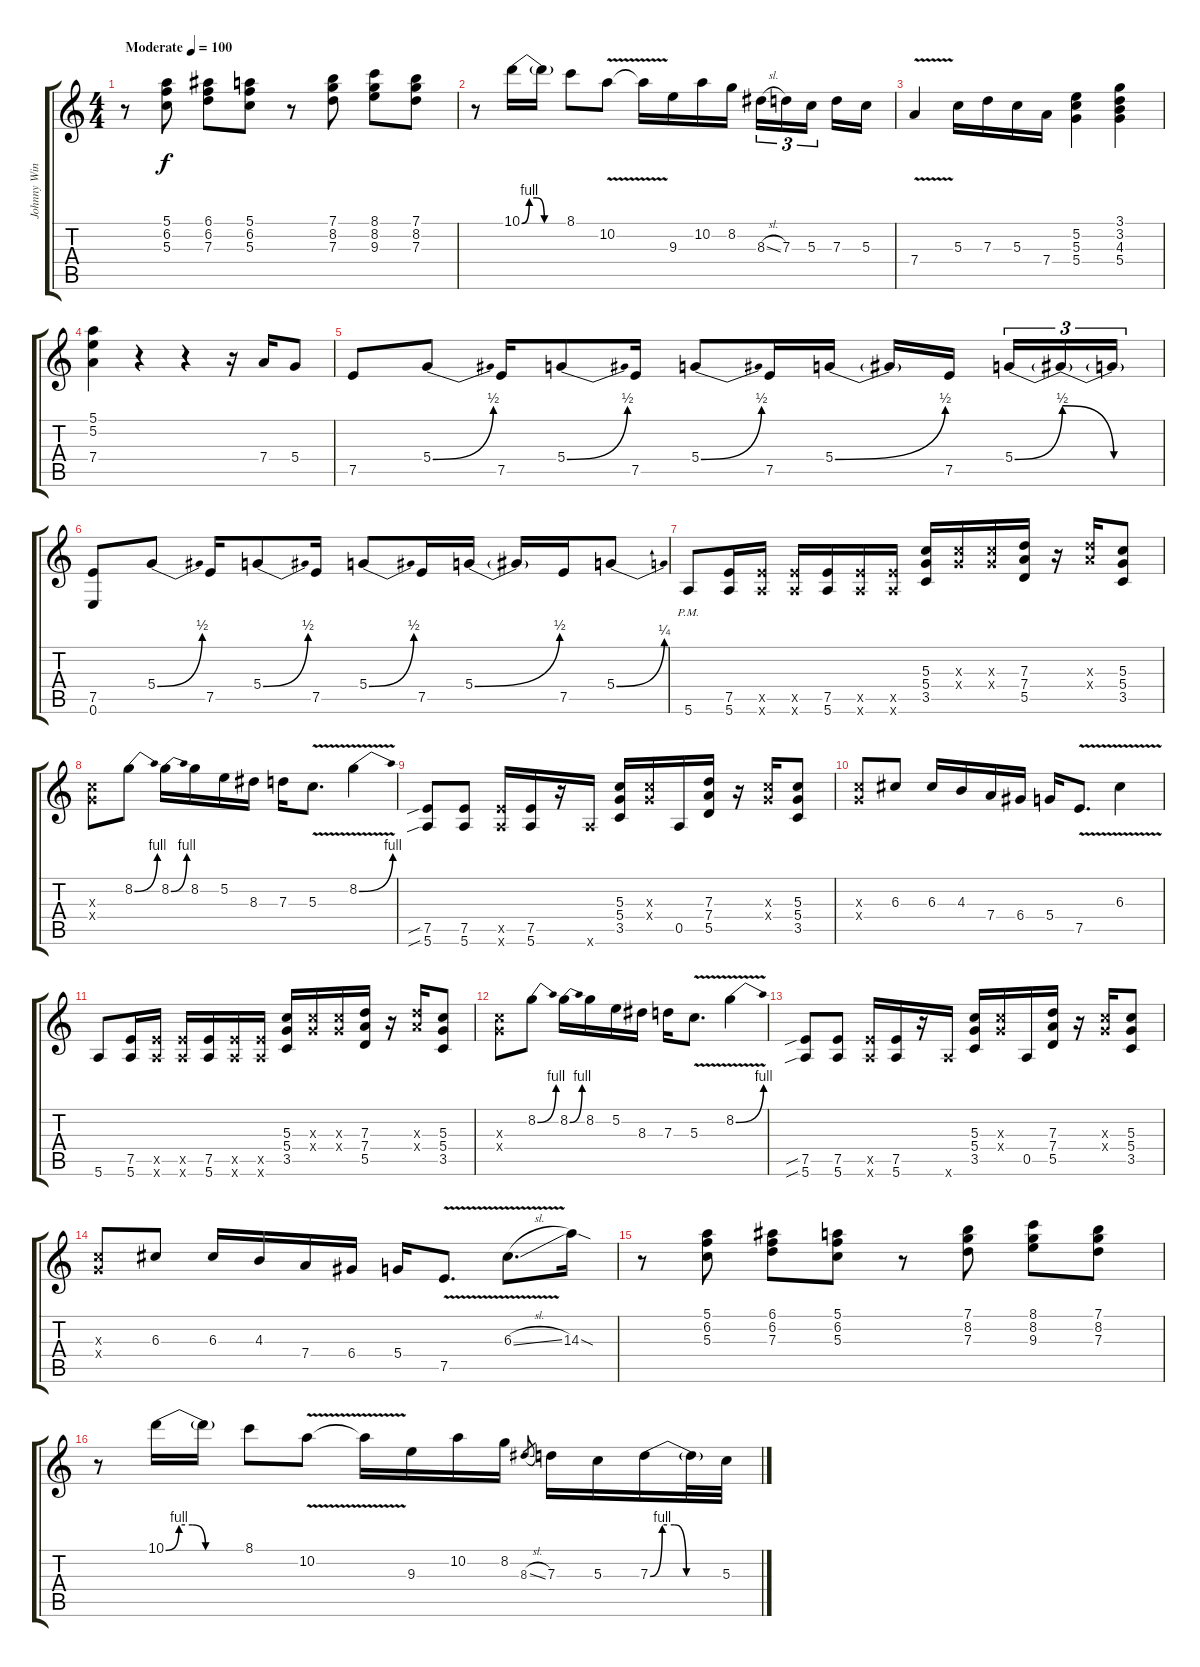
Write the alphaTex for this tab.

\track ("Johnny Winter" "Johnny Win") {instrument distortionguitar}
\staff {score tabs}
\tuning (E4 B3 G3 D3 A2 E2) {hide}
\ts (4 4)
\tempo (100 "Moderate")
\clef g2
\ks c
r.8{dy f instrument distortionguitar} (5.1 6.2 5.3).8 (6.1 6.2 7.3).8 (5.1 6.2 5.3).8 r.8 (7.1 8.2 7.3).8 (8.1 8.2 9.3).8 (7.1 8.2 7.3).8 |
r.8 10.1{be (custom 0 0 10 4 20 4 30 0 60 0)}.16 10.1{t}.16 8.1.8 10.2{v}.8 10.2{t}.16 9.3.16 10.2.16 8.2.16 8.3{sl}.16{tu (3 2)} 7.3.16{tu (3 2)} 5.3.16{tu (3 2) beam splitsecondary} 7.3.16 5.3.16 |
7.4{v}.4 5.3.16 7.3.16 5.3.16 7.4.16 (5.2 5.3 5.4).4 (3.1 3.2 4.3 5.4).4 |
(5.1 5.2 7.4).4 r.4 r.4 r.16 7.4.16 5.4.8 |
7.5.8 5.4{be (bend 0 0 60 2)}.8 7.5.16 5.4{be (bend 0 0 60 2)}.8 7.5.16 5.4{be (bend 0 0 60 2)}.8 7.5.16 5.4{be (bend 0 0 60 2)}.16 5.4{t}.16 7.5.16{beam splitsecondary} 5.4{be (bend 0 0 60 2)}.16{tu (3 2)} 5.4{be (release 0 2 60 0) t}.16{tu (3 2)} 5.4{be (hold 0 0 60 0) t}.16{tu (3 2)} |
(7.5 0.6).8 5.4{be (bend 0 0 60 2)}.8 7.5.16 5.4{be (bend 0 0 60 2)}.8 7.5.16 5.4{be (bend 0 0 60 2)}.8 7.5.16 5.4{be (bend 0 0 60 2)}.16 5.4{t}.16 7.5.16 5.4{be (bend 0 0 60 1)}.8 |
5.6{pm}.8 (7.5 5.6).16 (7.5{x} 5.6{x}).16 (7.5{x} 5.6{x}).16 (7.5 5.6).16 (7.5{x} 5.6{x}).16 (7.5{x} 5.6{x}).16 (5.3 5.4 3.5).16 (5.3{x} 5.4{x}).16 (5.3{x} 5.4{x}).16 (7.3 7.4 5.5).16 r.16 (7.3{x} 7.4{x}).16 (5.3 5.4 3.5).8 |
(5.3{x} 5.4{x}).8 8.2{be (bend 0 0 60 4)}.8 8.2{be (bend 0 0 60 4)}.16 8.2.16 5.2.16 8.3.16 7.3.16 5.3{v}.8{d} 8.2{be (bend 0 0 60 4) v}.4 |
(7.5{sib} 5.6{sib}).8 (7.5 5.6).8 (7.5{x} 5.6{x}).16 (7.5 5.6).16 r.16 5.6{x}.16 (5.3 5.4 3.5).16 (5.3{x} 5.4{x}).16 0.5.16 (7.3 7.4 5.5).16 r.16 (5.3{x} 5.4{x}).16 (5.3 5.4 3.5).8 |
(5.3{x} 5.4{x}).8 6.3.8 6.3.16 4.3.16 7.4.16 6.4.16 5.4.16 7.5{v}.8{d} 6.3{v}.4 |
5.6.8 (7.5 5.6).16 (7.5{x} 5.6{x}).16 (7.5{x} 5.6{x}).16 (7.5 5.6).16 (7.5{x} 5.6{x}).16 (7.5{x} 5.6{x}).16 (5.3 5.4 3.5).16 (5.3{x} 5.4{x}).16 (5.3{x} 5.4{x}).16 (7.3 7.4 5.5).16 r.16 (7.3{x} 7.4{x}).16 (5.3 5.4 3.5).8 |
(5.3{x} 5.4{x}).8 8.2{be (bend 0 0 60 4)}.8 8.2{be (bend 0 0 60 4)}.16 8.2.16 5.2.16 8.3.16 7.3.16 5.3{v}.8{d} 8.2{be (bend 0 0 60 4) v}.4 |
(7.5{sib} 5.6{sib}).8 (7.5 5.6).8 (7.5{x} 5.6{x}).16 (7.5 5.6).16 r.16 5.6{x}.16 (5.3 5.4 3.5).16 (5.3{x} 5.4{x}).16 0.5.16 (7.3 7.4 5.5).16 r.16 (5.3{x} 5.4{x}).16 (5.3 5.4 3.5).8 |
(5.3{x} 5.4{x}).8 6.3.8 6.3.16 4.3.16 7.4.16 6.4.16 5.4.16 7.5{v}.8{d} 6.3{v sl}.8{d} 14.3{sod}.16 |
r.8 (5.1 6.2 5.3).8 (6.1 6.2 7.3).8 (5.1 6.2 5.3).8 r.8 (7.1 8.2 7.3).8 (8.1 8.2 9.3).8 (7.1 8.2 7.3).8 |
r.8 10.1{be (custom 0 0 10 4 20 4 30 0 60 0)}.16 10.1{t}.16 8.1.8 10.2{v}.8 10.2{t}.16 9.3.16 10.2.16 8.2.16 8.3{sl}.8{gr} 7.3.16 5.3.16 7.3{be (custom 0 0 10 4 20 4 30 0 60 0)}.16 7.3{t}.32 5.3.32
